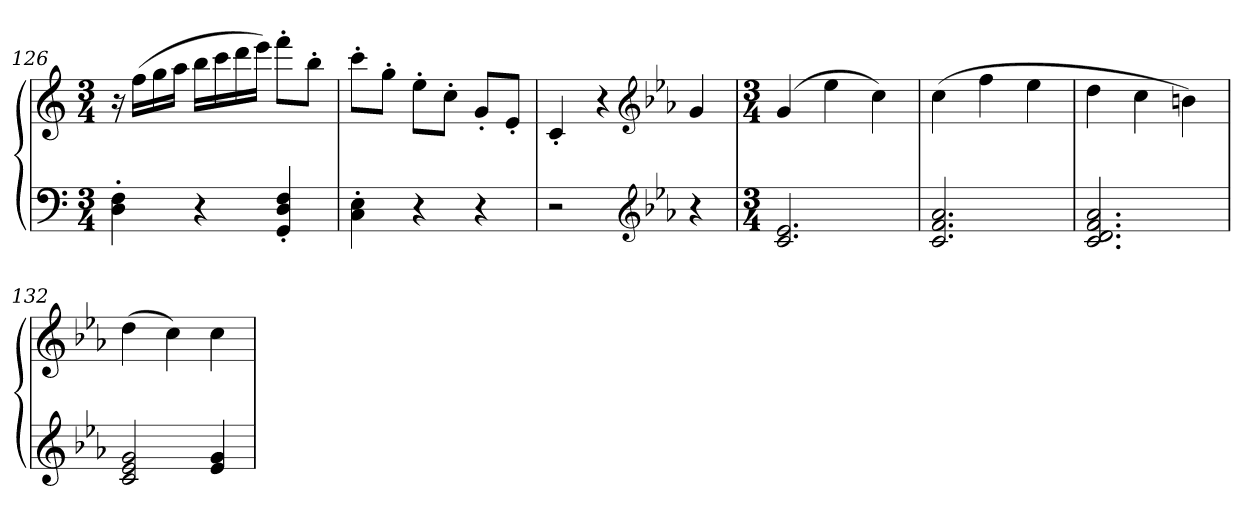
**kern	**kern
*part1	*part1
*staff2	*staff1
*clefF4	*clefG2
*k[]	*k[]
*C:	*C:
*M3/4	*M3/4
=126	=126
4D' 4F'	16r
.	(16ffLL
.	16gg
.	16aaJJ
4r	16bbLL
.	16ccc
.	16ddd
.	16eeeJJ)
4GG' 4D' 4F'	8fff'L
.	8bb'J
=127	=127
4C' 4E'	8ccc'L
.	8gg'J
4r	8ee'L
.	8cc'J
4r	8g'L
.	8e'J
=128	=128
2r	4c'
.	4r
*clefG2	*clefG2
*k[b-e-a-]	*k[b-e-a-]
*c:	*c:
4r	4g
=129	=129
*M3/4	*M3/4
2.c 2.e-	(4g
.	4ee-
.	4cc)
=130	=130
2.c 2.f 2.a-	(4cc
.	4ff
.	4ee-
=131	=131
2.c 2.d 2.f 2.a-	4dd
.	4cc
.	4bn)
=132	=132
2c 2e- 2g	(4dd
.	4cc)
4e- 4g	4cc
=	=
*-	*-
